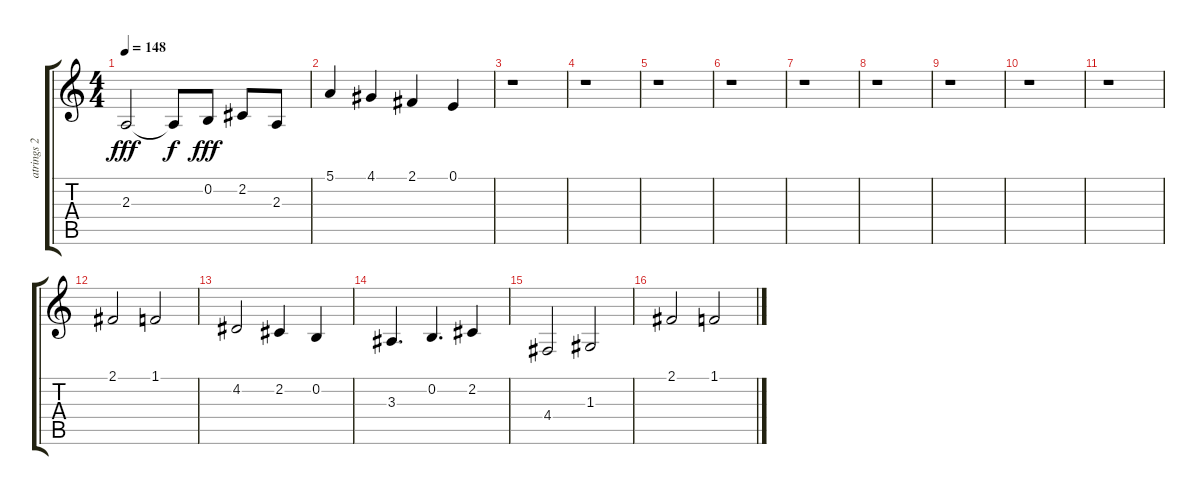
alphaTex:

\track ("atrings 2" "atrings 2") {instrument stringensemble1}
\staff {score tabs}
\tuning (E4 B3 G3 D3 A2 E2) {hide}
\ts (4 4)
\tempo 148
\clef g2
\ks c
2.3.2{dy fff} 2.3{t}.8{dy f} 0.2.8{dy fff} 2.2.8 2.3.8 |
5.1.4 4.1.4 2.1.4 0.1.4 |
r.1 |
r.1 |
r.1 |
r.1 |
r.1 |
r.1 |
r.1 |
r.1 |
r.1 |
2.1.2 1.1.2 |
4.2.2 2.2.4 0.2.4 |
3.3.4{d} 0.2.4{d} 2.2.4 |
4.4.2 1.3.2 |
2.1.2 1.1.2
